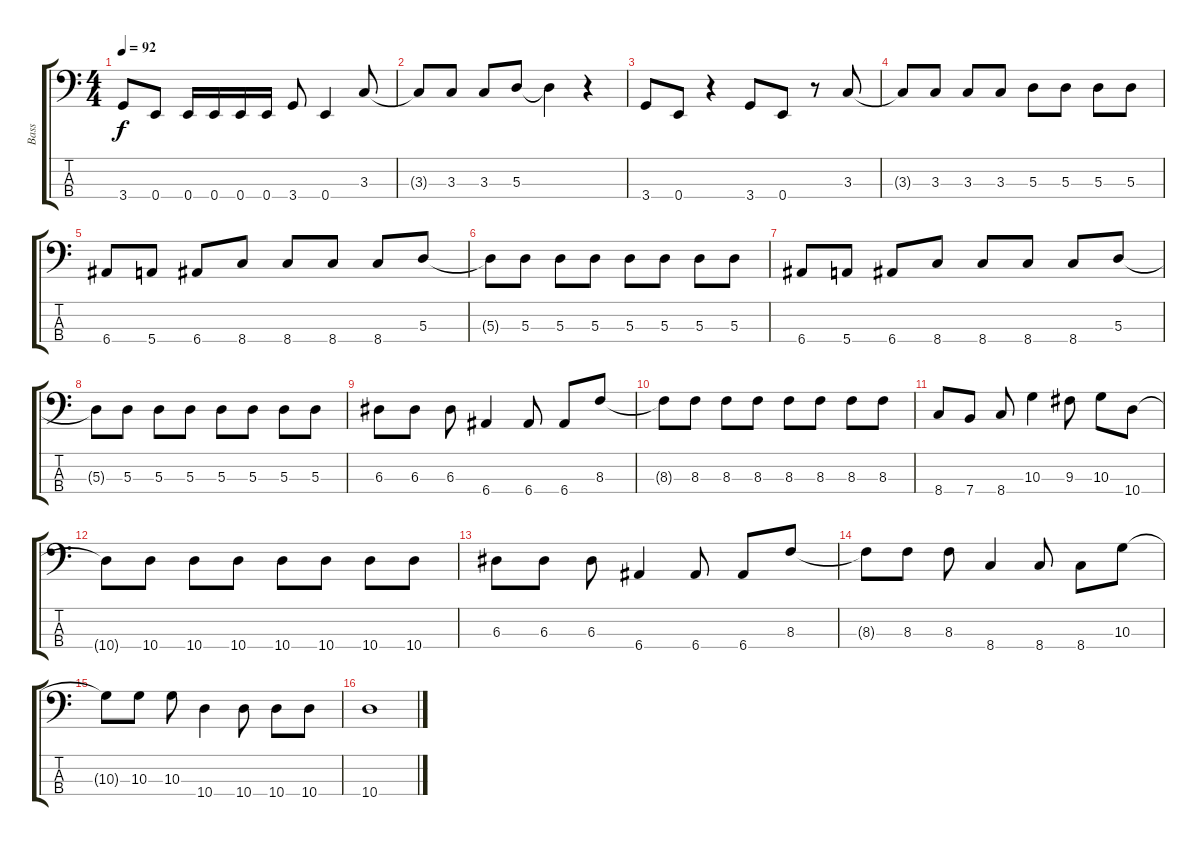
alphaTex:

\track ("Bass" "Bass") {instrument slapbass1}
\staff {score tabs}
\tuning (G2 D2 A1 E1) {hide}
\ts (4 4)
\tempo 92
\clef f4
\ks c
3.4.8{dy f} 0.4.8 0.4.16 0.4.16 0.4.16 0.4.16 3.4.8 0.4.4 3.3.8 |
3.3{t}.8 3.3.8 3.3.8 5.3.8 5.3{t}.4 r.4 |
3.4.8 0.4.8 r.4 3.4.8 0.4.8 r.8 3.3.8 |
3.3{t}.8 3.3.8 3.3.8 3.3.8 5.3.8 5.3.8 5.3.8 5.3.8 |
6.4.8 5.4.8 6.4.8 8.4.8 8.4.8 8.4.8 8.4.8 5.3.8 |
5.3{t}.8 5.3.8 5.3.8 5.3.8 5.3.8 5.3.8 5.3.8 5.3.8 |
6.4.8 5.4.8 6.4.8 8.4.8 8.4.8 8.4.8 8.4.8 5.3.8 |
5.3{t}.8 5.3.8 5.3.8 5.3.8 5.3.8 5.3.8 5.3.8 5.3.8 |
6.3.8 6.3.8 6.3.8 6.4.4 6.4.8 6.4.8 8.3.8 |
8.3{t}.8 8.3.8 8.3.8 8.3.8 8.3.8 8.3.8 8.3.8 8.3.8 |
8.4.8 7.4.8 8.4.8 10.3.4 9.3.8 10.3.8 10.4.8 |
10.4{t}.8 10.4.8 10.4.8 10.4.8 10.4.8 10.4.8 10.4.8 10.4.8 |
6.3.8 6.3.8 6.3.8 6.4.4 6.4.8 6.4.8 8.3.8 |
8.3{t}.8 8.3.8 8.3.8 8.4.4 8.4.8 8.4.8 10.3.8 |
10.3{t}.8 10.3.8 10.3.8 10.4.4 10.4.8 10.4.8 10.4.8 |
10.4.1
